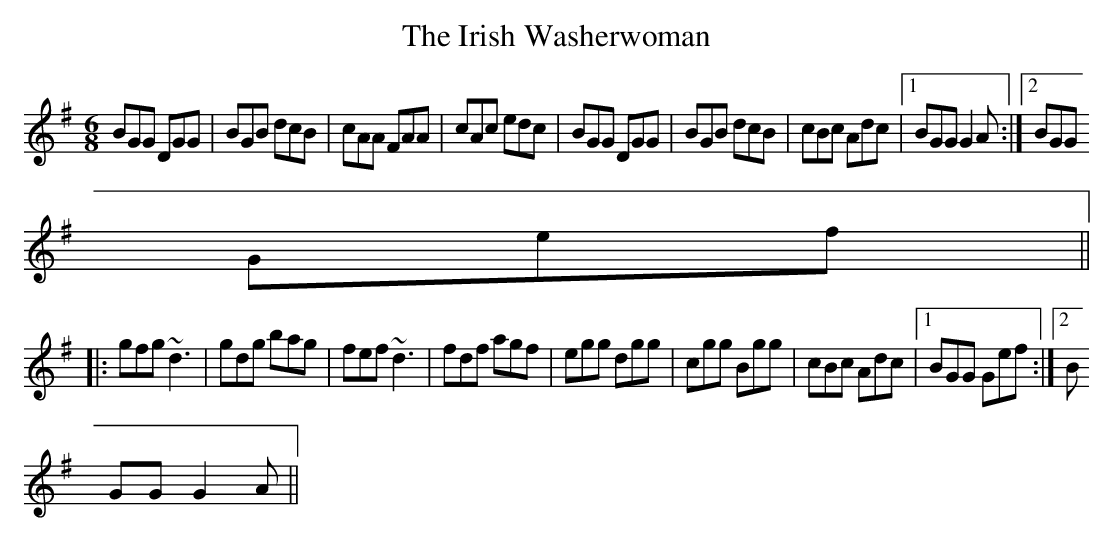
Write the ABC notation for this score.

X:1
T:Irish Washerwoman, The
M:6/8
K:G
BGG DGG|BGB dcB|cAA FAA|cAc edc|BGG DGG|BGB dcB|cBc Adc|1 BGG G2A:|2 BGG
 Gef||
|:gfg ~d3|gdg bag|fef ~d3|fdf agf|egg dgg|cgg Bgg|cBc Adc|1 BGG Gef:|2 B
GG G2A||
